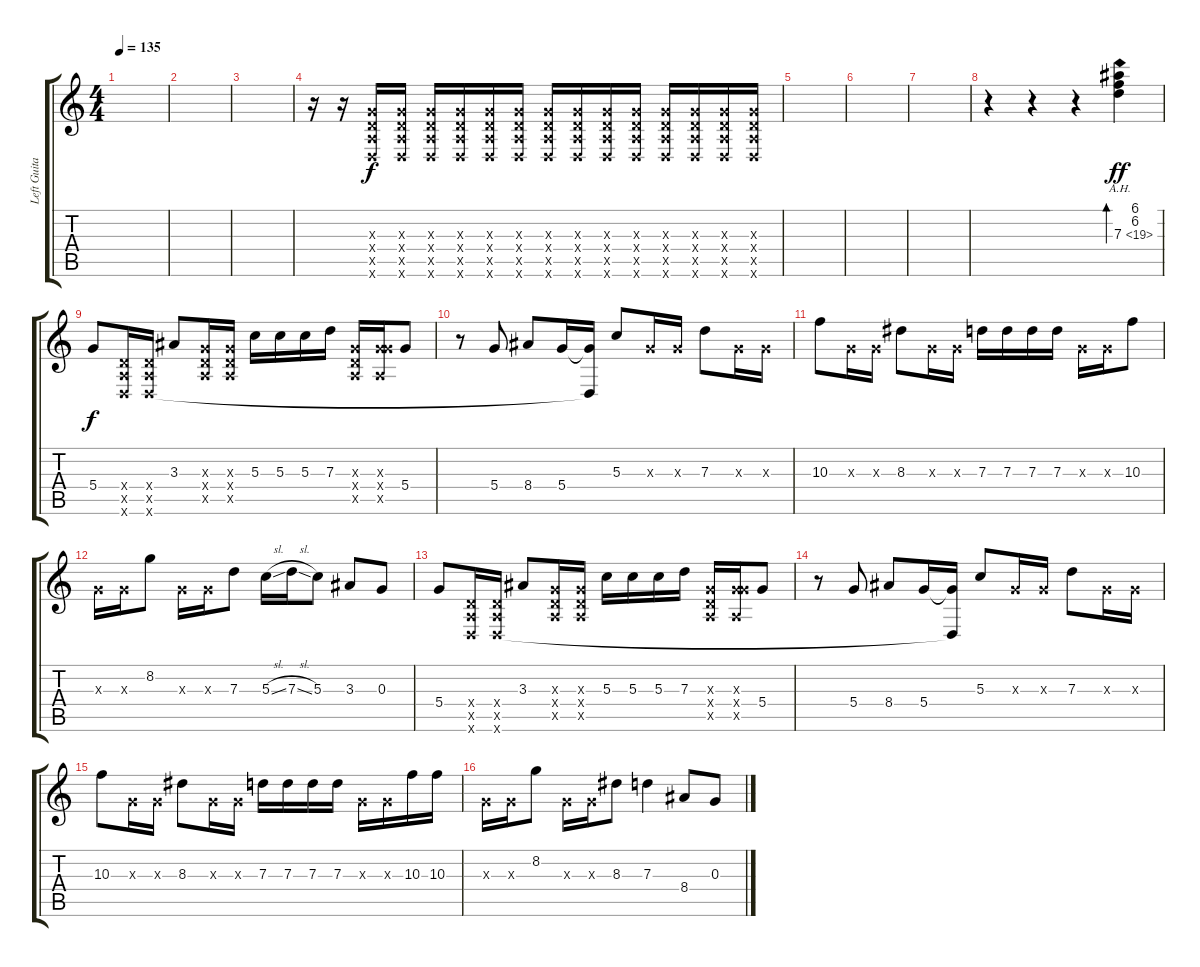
\track ("Left Guitar" "Left Guita") {instrument distortionguitar}
\staff {score tabs}
\tuning (E4 B3 G3 D3 A2 D2) {hide}
\ts (4 4)
\tempo 135
\clef g2
\ks c
|
|
|
r.16 r.16 (0.3{x} 0.4{x} 0.5{x} 0.6{x}).16 (0.3{x} 0.4{x} 0.5{x} 0.6{x}).16 (0.3{x} 0.4{x} 0.5{x} 0.6{x}).16 (0.3{x} 0.4{x} 0.5{x} 0.6{x}).16 (0.3{x} 0.4{x} 0.5{x} 0.6{x}).16 (0.3{x} 0.4{x} 0.5{x} 0.6{x}).16 (0.3{x} 0.4{x} 0.5{x} 0.6{x}).16 (0.3{x} 0.4{x} 0.5{x} 0.6{x}).16 (0.3{x} 0.4{x} 0.5{x} 0.6{x}).16 (0.3{x} 0.4{x} 0.5{x} 0.6{x}).16 (0.3{x} 0.4{x} 0.5{x} 0.6{x}).16 (0.3{x} 0.4{x} 0.5{x} 0.6{x}).16 (0.3{x} 0.4{x} 0.5{x} 0.6{x}).16 (0.3{x} 0.4{x} 0.5{x} 0.6{x}).16 |
|
|
|
r.4 r.4 r.4 (6.1 6.2 7.3{ah 12}).4{bd 240 dy ff} |
5.4.8{dy f} (0.4{x} 0.5{x} 0.6{x}).16 (0.4{x} 0.5{x} 0.6{x}).16 3.3.8 (0.3{x} 0.4{x} 0.5{x}).16 (0.3{x} 0.4{x} 0.5{x}).16 5.3.16 5.3.16 5.3.16 7.3.16 (0.3{x} 0.4{x} 0.5{x}).16 (0.3{x} 5.4{x} 0.5{x}).16 5.4.8 |
r.8 5.4.8 8.4.8 5.4.16 (5.4{t} 0.6{t}).16 5.3.8 0.3{x}.16 0.3{x}.16 7.3.8 0.3{x}.16 0.3{x}.16 |
10.3.8 0.3{x}.16 0.3{x}.16 8.3.8 0.3{x}.16 0.3{x}.16 7.3.16 7.3.16 7.3.16 7.3.16 0.3{x}.16 0.3{x}.16 10.3.8 |
0.3{x}.16 0.3{x}.16 8.2.8 0.3{x}.16 0.3{x}.16 7.3.8 5.3{sl}.16 7.3{sl}.16 5.3.8 3.3.8 0.3.8 |
5.4.8 (0.4{x} 0.5{x} 0.6{x}).16 (0.4{x} 0.5{x} 0.6{x}).16 3.3.8 (0.3{x} 0.4{x} 0.5{x}).16 (0.3{x} 0.4{x} 0.5{x}).16 5.3.16 5.3.16 5.3.16 7.3.16 (0.3{x} 0.4{x} 0.5{x}).16 (0.3{x} 5.4{x} 0.5{x}).16 5.4.8 |
r.8 5.4.8 8.4.8 5.4.16 (5.4{t} 0.6{t}).16 5.3.8 0.3{x}.16 0.3{x}.16 7.3.8 0.3{x}.16 0.3{x}.16 |
10.3.8 0.3{x}.16 0.3{x}.16 8.3.8 0.3{x}.16 0.3{x}.16 7.3.16 7.3.16 7.3.16 7.3.16 0.3{x}.16 0.3{x}.16 10.3.16 10.3.16 |
0.3{x}.16 0.3{x}.16 8.2.8 0.3{x}.16 0.3{x}.16 8.3.8 7.3.4 8.4.8 0.3.8
